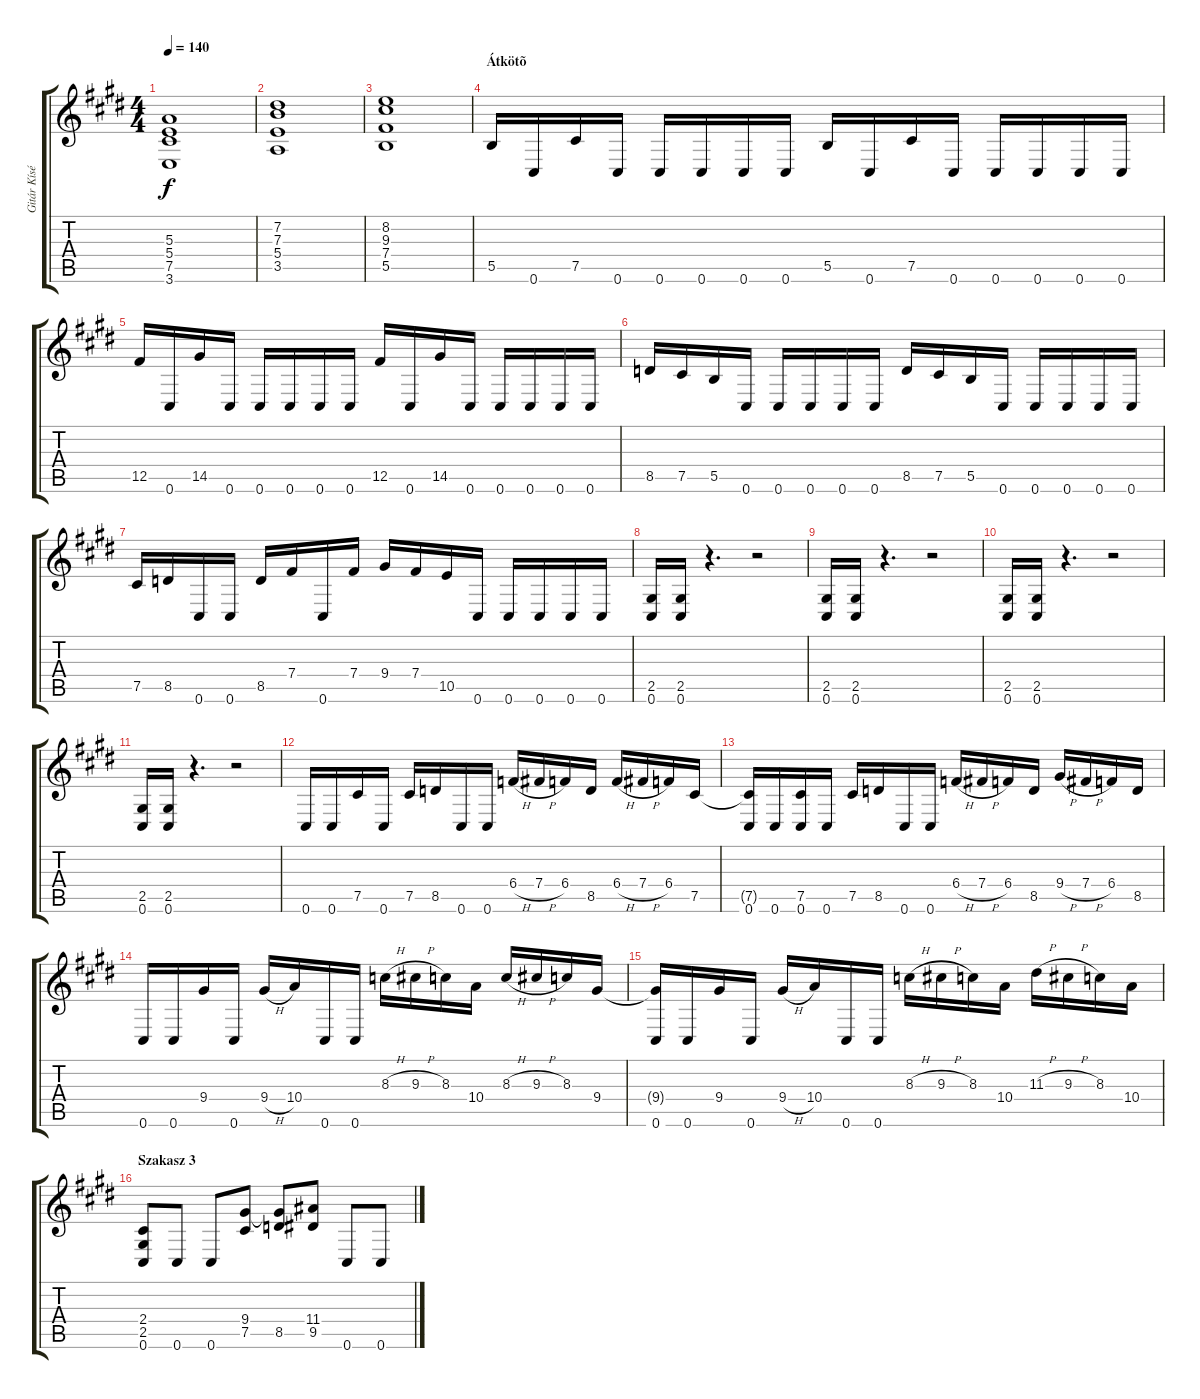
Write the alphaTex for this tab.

\track ("Gitár Kíséret 2" "Gitár Kísé") {instrument distortionguitar}
\staff {score tabs}
\tuning (Db4 Ab3 E3 B2 Gb2 Db2) {hide}
\ts (4 4)
\tempo 140
\clef g2
\ks c#minor
(5.3 5.4 7.5 3.6).1{dy f} |
(7.2 7.3 5.4 3.5).1 |
(8.2 9.3 7.4 5.5).1 |
\section ("" "Átkötõ")
5.5.16 0.6.16 7.5.16 0.6.16 0.6.16 0.6.16 0.6.16 0.6.16 5.5.16 0.6.16 7.5.16 0.6.16 0.6.16 0.6.16 0.6.16 0.6.16 |
12.5.16 0.6.16 14.5.16 0.6.16 0.6.16 0.6.16 0.6.16 0.6.16 12.5.16 0.6.16 14.5.16 0.6.16 0.6.16 0.6.16 0.6.16 0.6.16 |
8.5.16 7.5.16 5.5.16 0.6.16 0.6.16 0.6.16 0.6.16 0.6.16 8.5.16 7.5.16 5.5.16 0.6.16 0.6.16 0.6.16 0.6.16 0.6.16 |
7.5.16 8.5.16 0.6.16 0.6.16 8.5.16 7.4.16 0.6.16 7.4.16 9.4.16 7.4.16 10.5.16 0.6.16 0.6.16 0.6.16 0.6.16 0.6.16 |
(2.5 0.6).16 (2.5 0.6).16 r.4{d} r.2 |
(2.5 0.6).16 (2.5 0.6).16 r.4{d} r.2 |
(2.5 0.6).16 (2.5 0.6).16 r.4{d} r.2 |
(2.5 0.6).16 (2.5 0.6).16 r.4{d} r.2 |
0.6.16 0.6.16 7.5.16 0.6.16 7.5.16 8.5.16 0.6.16 0.6.16 6.4{h}.16 7.4{h}.16 6.4.16 8.5.16 6.4{h}.16 7.4{h}.16 6.4.16 7.5.16 |
(7.5{t} 0.6).16 0.6.16 (7.5 0.6).16 0.6.16 7.5.16 8.5.16 0.6.16 0.6.16 6.4{h}.16 7.4{h}.16 6.4.16 8.5.16 9.4{h}.16 7.4{h}.16 6.4.16 8.5.16 |
0.6.16 0.6.16 9.4.16 0.6.16 9.4{h}.16 10.4.16 0.6.16 0.6.16 8.3{h}.16 9.3{h}.16 8.3.16 10.4.16 8.3{h}.16 9.3{h}.16 8.3.16 9.4.16 |
(9.4{t} 0.6).16 0.6.16 9.4.16 0.6.16 9.4{h}.16 10.4.16 0.6.16 0.6.16 8.3{h}.16 9.3{h}.16 8.3.16 10.4.16 11.3{h}.16 9.3{h}.16 8.3.16 10.4.16 |
\section ("" "Szakasz 3")
(2.4 2.5 0.6).8 0.6.8 0.6.8 (9.4 7.5).8 (9.4{t} 8.5).8 (11.4 9.5).8 0.6.8 0.6.8
